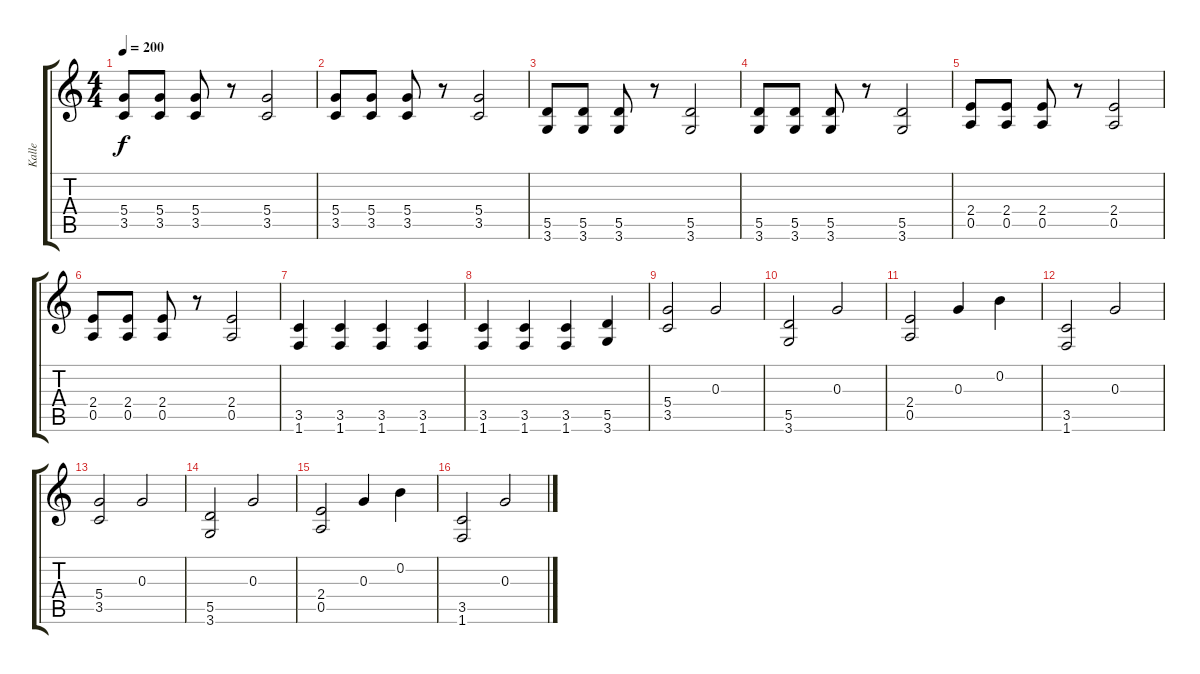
\track ("Kalle" "Kalle") {instrument distortionguitar}
\staff {score tabs}
\tuning (E4 B3 G3 D3 A2 E2) {hide}
\ts (4 4)
\tempo 200
\clef g2
\ks c
(5.4 3.5).8{dy f} (5.4 3.5).8 (5.4 3.5).8 r.8 (5.4 3.5).2 |
(5.4 3.5).8 (5.4 3.5).8 (5.4 3.5).8 r.8 (5.4 3.5).2 |
(5.5 3.6).8 (5.5 3.6).8 (5.5 3.6).8 r.8 (5.5 3.6).2 |
(5.5 3.6).8 (5.5 3.6).8 (5.5 3.6).8 r.8 (5.5 3.6).2 |
(2.4 0.5).8 (2.4 0.5).8 (2.4 0.5).8 r.8 (2.4 0.5).2 |
(2.4 0.5).8 (2.4 0.5).8 (2.4 0.5).8 r.8 (2.4 0.5).2 |
(3.5 1.6).4 (3.5 1.6).4 (3.5 1.6).4 (3.5 1.6).4 |
(3.5 1.6).4 (3.5 1.6).4 (3.5 1.6).4 (5.5 3.6).4 |
(5.4 3.5).2 0.3.2 |
(5.5 3.6).2 0.3.2 |
(2.4 0.5).2 0.3.4 0.2.4 |
(3.5 1.6).2 0.3.2 |
(5.4 3.5).2 0.3.2 |
(5.5 3.6).2 0.3.2 |
(2.4 0.5).2 0.3.4 0.2.4 |
(3.5 1.6).2 0.3.2
